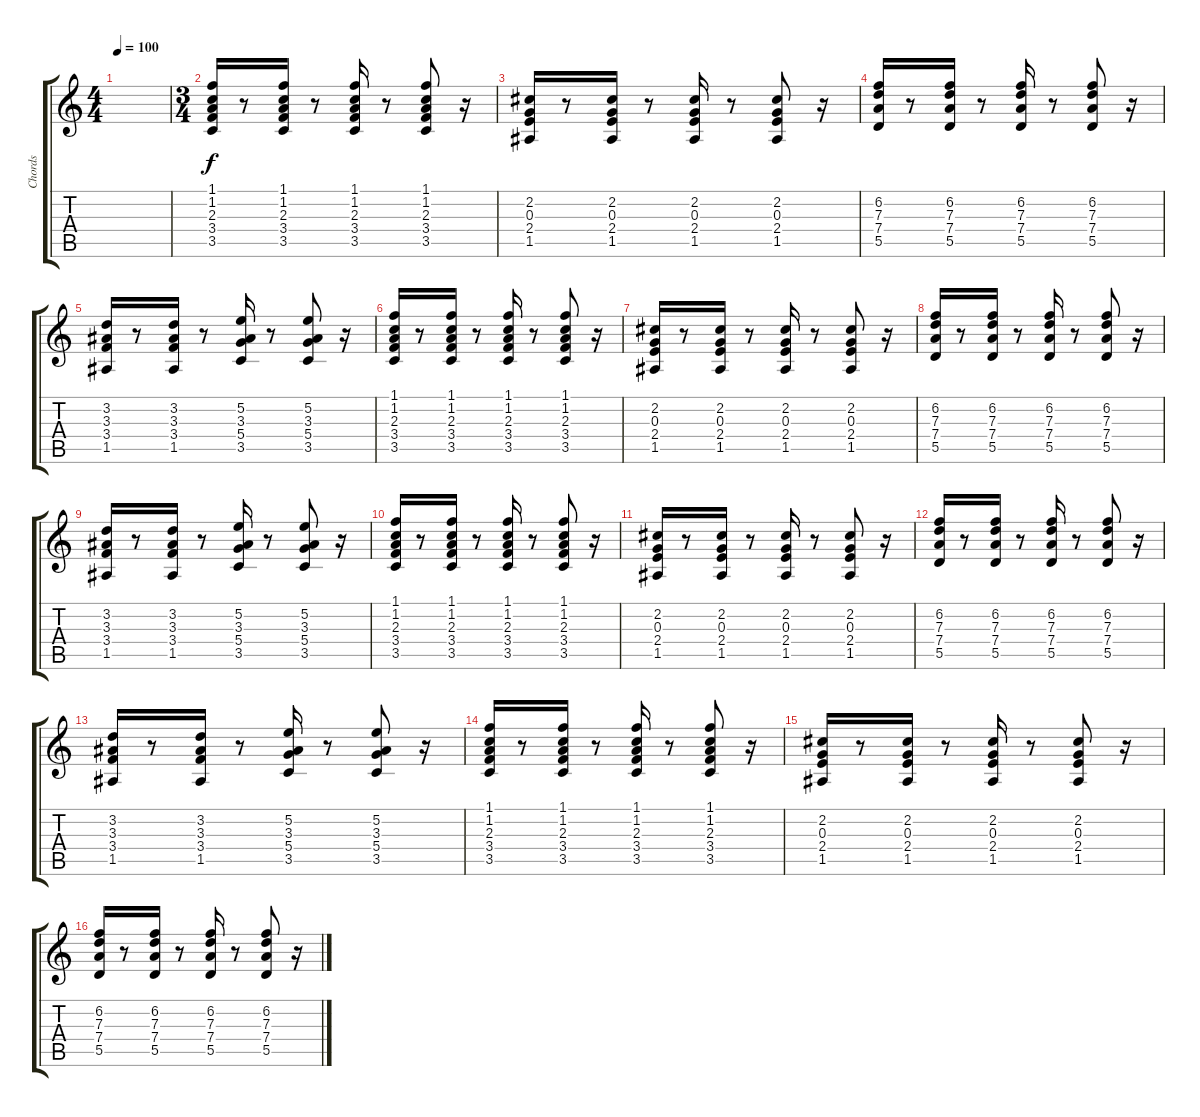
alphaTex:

\track ("Chords" "Chords") {instrument acousticguitarsteel}
\staff {score tabs}
\tuning (E4 B3 G3 D3 A2 E2) {hide}
\ts (4 4)
\tempo 100
\clef g2
\ks c
|
\ts (3 4)
(1.1 1.2 2.3 3.4 3.5).16 r.8 (1.1 1.2 2.3 3.4 3.5).16 r.8 (1.1 1.2 2.3 3.4 3.5).16 r.8 (1.1 1.2 2.3 3.4 3.5).8 r.16 |
(2.2 0.3 2.4 1.5).16 r.8 (2.2 0.3 2.4 1.5).16 r.8 (2.2 0.3 2.4 1.5).16 r.8 (2.2 0.3 2.4 1.5).8 r.16 |
(6.2 7.3 7.4 5.5).16 r.8 (6.2 7.3 7.4 5.5).16 r.8 (6.2 7.3 7.4 5.5).16 r.8 (6.2 7.3 7.4 5.5).8 r.16 |
(3.2 3.3 3.4 1.5).16 r.8 (3.2 3.3 3.4 1.5).16 r.8 (5.2 3.3 5.4 3.5).16 r.8 (5.2 3.3 5.4 3.5).8 r.16 |
(1.1 1.2 2.3 3.4 3.5).16 r.8 (1.1 1.2 2.3 3.4 3.5).16 r.8 (1.1 1.2 2.3 3.4 3.5).16 r.8 (1.1 1.2 2.3 3.4 3.5).8 r.16 |
(2.2 0.3 2.4 1.5).16 r.8 (2.2 0.3 2.4 1.5).16 r.8 (2.2 0.3 2.4 1.5).16 r.8 (2.2 0.3 2.4 1.5).8 r.16 |
(6.2 7.3 7.4 5.5).16 r.8 (6.2 7.3 7.4 5.5).16 r.8 (6.2 7.3 7.4 5.5).16 r.8 (6.2 7.3 7.4 5.5).8 r.16 |
(3.2 3.3 3.4 1.5).16 r.8 (3.2 3.3 3.4 1.5).16 r.8 (5.2 3.3 5.4 3.5).16 r.8 (5.2 3.3 5.4 3.5).8 r.16 |
(1.1 1.2 2.3 3.4 3.5).16 r.8 (1.1 1.2 2.3 3.4 3.5).16 r.8 (1.1 1.2 2.3 3.4 3.5).16 r.8 (1.1 1.2 2.3 3.4 3.5).8 r.16 |
(2.2 0.3 2.4 1.5).16 r.8 (2.2 0.3 2.4 1.5).16 r.8 (2.2 0.3 2.4 1.5).16 r.8 (2.2 0.3 2.4 1.5).8 r.16 |
(6.2 7.3 7.4 5.5).16 r.8 (6.2 7.3 7.4 5.5).16 r.8 (6.2 7.3 7.4 5.5).16 r.8 (6.2 7.3 7.4 5.5).8 r.16 |
(3.2 3.3 3.4 1.5).16 r.8 (3.2 3.3 3.4 1.5).16 r.8 (5.2 3.3 5.4 3.5).16 r.8 (5.2 3.3 5.4 3.5).8 r.16 |
(1.1 1.2 2.3 3.4 3.5).16 r.8 (1.1 1.2 2.3 3.4 3.5).16 r.8 (1.1 1.2 2.3 3.4 3.5).16 r.8 (1.1 1.2 2.3 3.4 3.5).8 r.16 |
(2.2 0.3 2.4 1.5).16 r.8 (2.2 0.3 2.4 1.5).16 r.8 (2.2 0.3 2.4 1.5).16 r.8 (2.2 0.3 2.4 1.5).8 r.16 |
(6.2 7.3 7.4 5.5).16 r.8 (6.2 7.3 7.4 5.5).16 r.8 (6.2 7.3 7.4 5.5).16 r.8 (6.2 7.3 7.4 5.5).8 r.16
